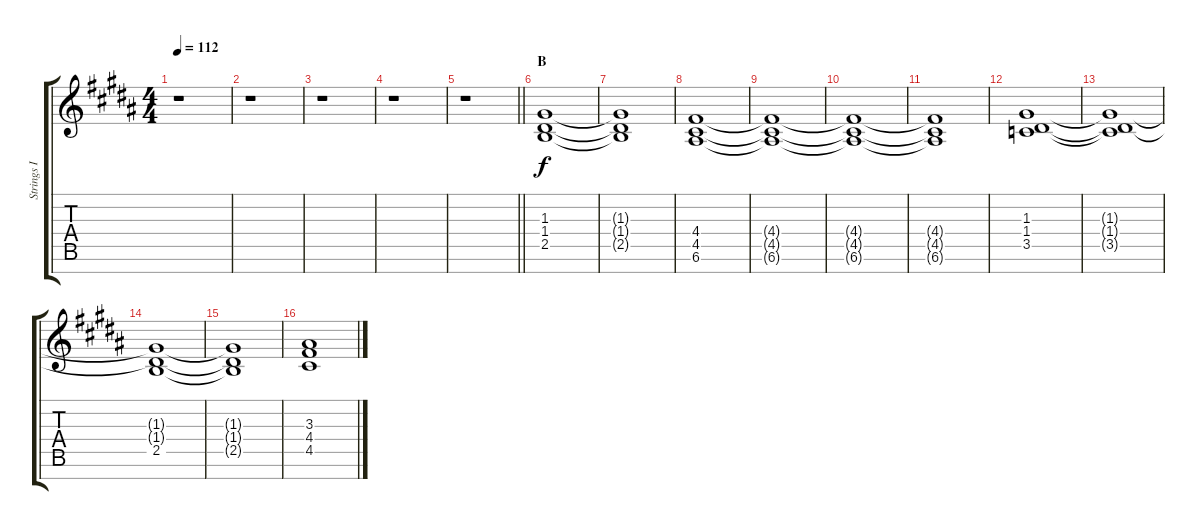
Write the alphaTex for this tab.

\track ("Strings I" "Strings I") {instrument stringensemble1}
\staff {score tabs}
\tuning (E5 B4 G4 D4 A3 E3 B2) {hide}
\ts (4 4)
\tempo 112
\clef g2
\ks b
r.1{dy f} |
r.1 |
r.1 |
r.1 |
\barLineRight lightlight
r.1 |
\section ("" "B")
(1.3 1.4 2.5).1 |
(1.3{t} 1.4{t} 2.5{t}).1 |
(4.4 4.5 6.6).1 |
(4.4{t} 4.5{t} 6.6{t}).1 |
(4.4{t} 4.5{t} 6.6{t}).1 |
(4.4{t} 4.5{t} 6.6{t}).1 |
(1.3 1.4 3.5).1 |
(1.3{t} 1.4{t} 3.5{t}).1 |
(1.3{t} 1.4{t} 2.5).1 |
(1.3{t} 1.4{t} 2.5{t}).1 |
(3.3 4.4 4.5).1
